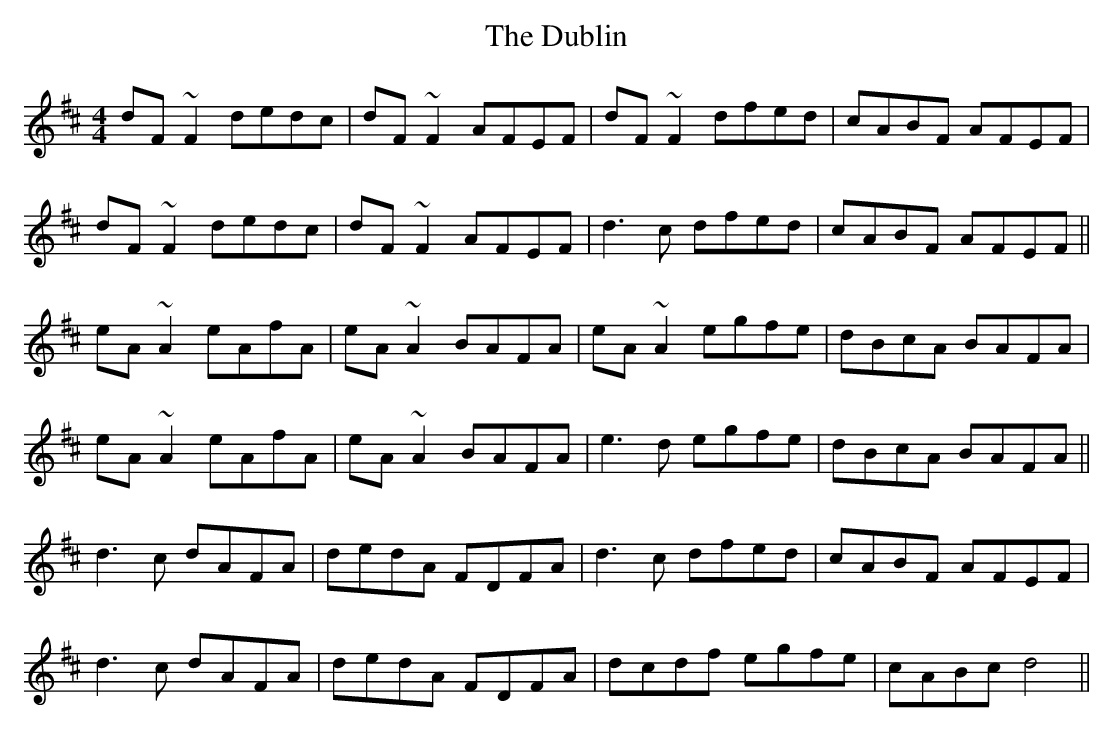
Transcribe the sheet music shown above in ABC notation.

X:1
T: The Dublin
M: 4/4
L: 1/8
K: Dmaj
dF~F2 dedc|dF~F2 AFEF|dF~F2 dfed|cABF AFEF|
dF~F2 dedc|dF~F2 AFEF|d3c dfed|cABF AFEF||
eA~A2 eAfA|eA~A2 BAFA|eA~A2 egfe|dBcA BAFA|
eA~A2 eAfA|eA~A2 BAFA|e3d egfe|dBcA BAFA||
d3c dAFA|dedA FDFA|d3c dfed|cABF AFEF|
d3c dAFA|dedA FDFA|dcdf egfe|cABc d4||
